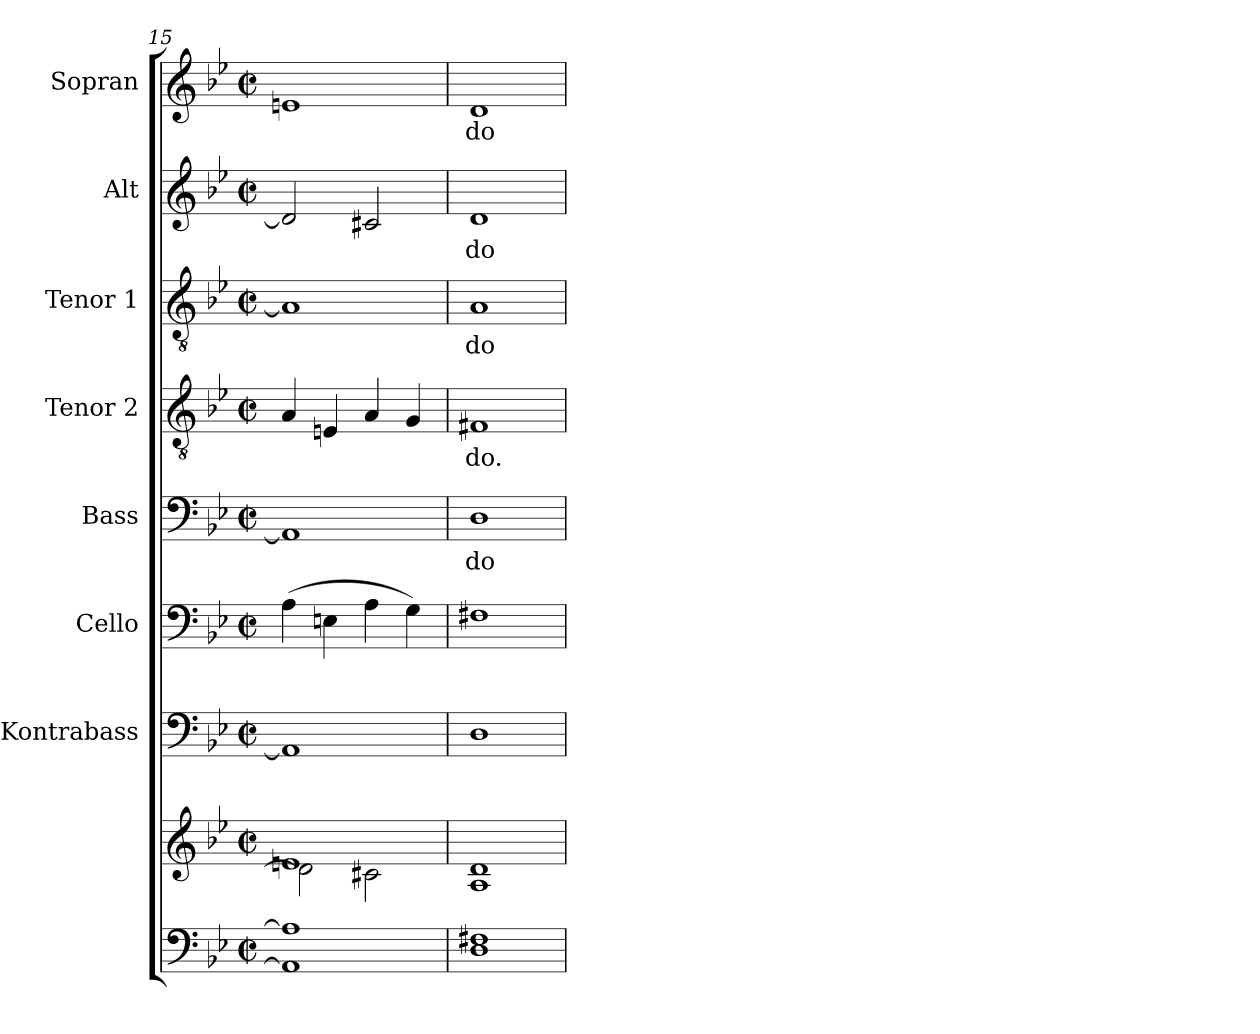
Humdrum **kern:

**kern	**kern	**kern	**kern	**kern	**text	**kern	**text	**kern	**text	**kern	**text	**kern	**text
*part8	*part8	*part7	*part6	*part5	*part5	*part4	*part4	*part3	*part3	*part2	*part2	*part1	*part1
*staff9	*staff8	*staff7	*staff6	*staff5	*staff5	*staff4	*staff4	*staff3	*staff3	*staff2	*staff2	*staff1	*staff1
*	*	*I"Kontrabass	*I"Cello	*I"Bass	*	*I"Tenor 2	*	*I"Tenor 1	*	*I"Alt	*	*I"Sopran	*
*	*	*I'Kb.	*	*I'B.	*	*I'T. 2	*	*I'T. 1	*	*I'A.	*	*I'S.	*
*clefF4	*clefG2	*clefF4	*clefF4	*clefF4	*	*clefGv2	*	*clefGv2	*	*clefG2	*	*clefG2	*
*	*	*ITrd7c12	*	*	*	*	*	*	*	*	*	*	*
*k[b-e-]	*k[b-e-]	*k[b-e-]	*k[b-e-]	*k[b-e-]	*	*k[b-e-]	*	*k[b-e-]	*	*k[b-e-]	*	*k[b-e-]	*
*B-:	*B-:	*B-:	*B-:	*B-:	*	*B-:	*	*B-:	*	*B-:	*	*B-:	*
*M2/2	*M2/2	*M2/2	*M2/2	*M2/2	*	*M2/2	*	*M2/2	*	*M2/2	*	*M2/2	*
*met(c|)	*met(c|)	*met(c|)	*met(c|)	*met(c|)	*	*met(c|)	*	*met(c|)	*	*met(c|)	*	*met(c|)	*
=15	=15	=15	=15	=15	=15	=15	=15	=15	=15	=15	=15	=15	=15
*	*^	*	*	*	*	*	*	*	*	*	*	*	*
1AA] 1A]	1en	2d\]	1AAA]	(>4A\	1AA]	.	4A/	.	1A]	.	2d/]	.	1en	.
.	.	.	.	4En\	.	.	4En/	.	.	.	.	.	.	.
.	.	2c#X\	.	4A\	.	.	4A/	.	.	.	2c#X/	.	.	.
.	.	.	.	4G\)	.	.	4G/	.	.	.	.	.	.	.
=16	=16	=16	=16	=16	=16	=16	=16	=16	=16	=16	=16	=16	=16	=16
*^	*	*	*	*	*	*	*	*	*	*	*	*	*	*
!	!	!	!	!	!	!	!LO:LY:b	!	!LO:LY:b	!	!LO:LY:b	!	!LO:LY:b	!	!LO:LY:b
1F#X	1D	1d	1A	1DD	1F#X	1D	-do	1F#X	-do.	1A	-do	1d	-do	1d	-do
*v	*v	*	*	*	*	*	*	*	*	*	*	*	*	*	*
*	*v	*v	*	*	*	*	*	*	*	*	*	*	*	*
=	=	=	=	=	=	=	=	=	=	=	=	=	=
*-	*-	*-	*-	*-	*-	*-	*-	*-	*-	*-	*-	*-	*-
